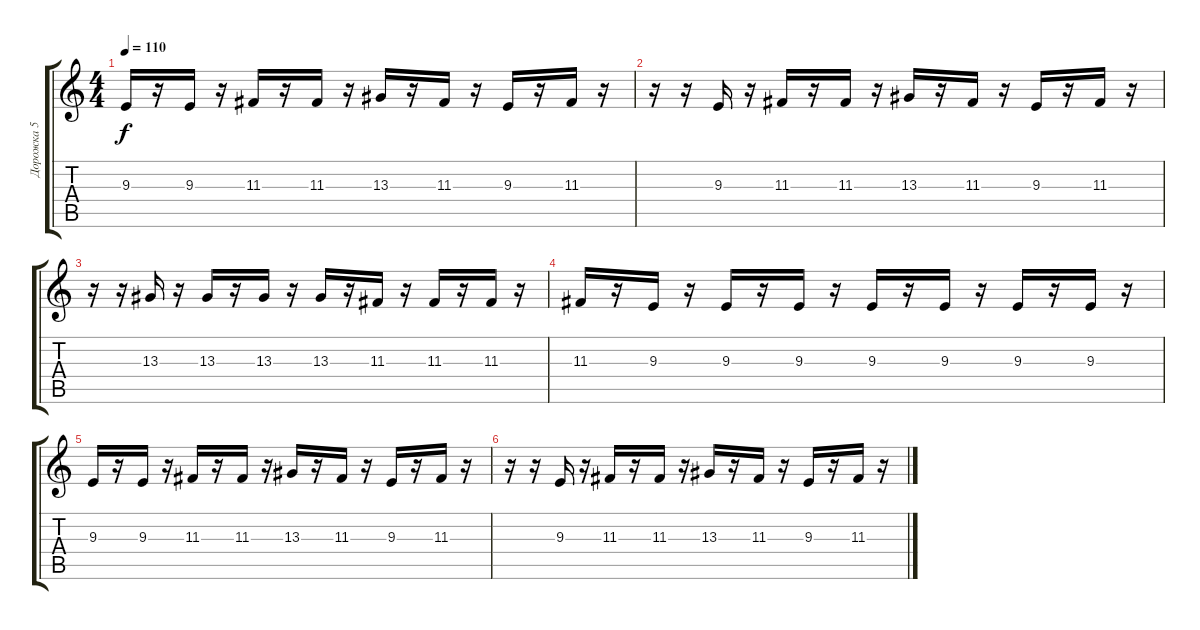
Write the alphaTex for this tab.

\track ("Дорожка 5" "Дорожка 5") {instrument electricgrandpiano}
\staff {score tabs}
\tuning (E4 B3 G3 D3 A2 E2) {hide}
\ts (4 4)
\tempo 110
\clef g2
\ks c
9.3.16{dy f} r.16 9.3.16 r.16 11.3.16 r.16 11.3.16 r.16 13.3.16 r.16 11.3.16 r.16 9.3.16 r.16 11.3.16 r.16 |
r.16 r.16 9.3.16 r.16 11.3.16 r.16 11.3.16 r.16 13.3.16 r.16 11.3.16 r.16 9.3.16 r.16 11.3.16 r.16 |
r.16 r.16 13.3.16 r.16 13.3.16 r.16 13.3.16 r.16 13.3.16 r.16 11.3.16 r.16 11.3.16 r.16 11.3.16 r.16 |
11.3.16 r.16 9.3.16 r.16 9.3.16 r.16 9.3.16 r.16 9.3.16 r.16 9.3.16 r.16 9.3.16 r.16 9.3.16 r.16 |
9.3.16 r.16 9.3.16 r.16 11.3.16 r.16 11.3.16 r.16 13.3.16 r.16 11.3.16 r.16 9.3.16 r.16 11.3.16 r.16 |
r.16 r.16 9.3.16 r.16 11.3.16 r.16 11.3.16 r.16 13.3.16 r.16 11.3.16 r.16 9.3.16 r.16 11.3.16 r.16
